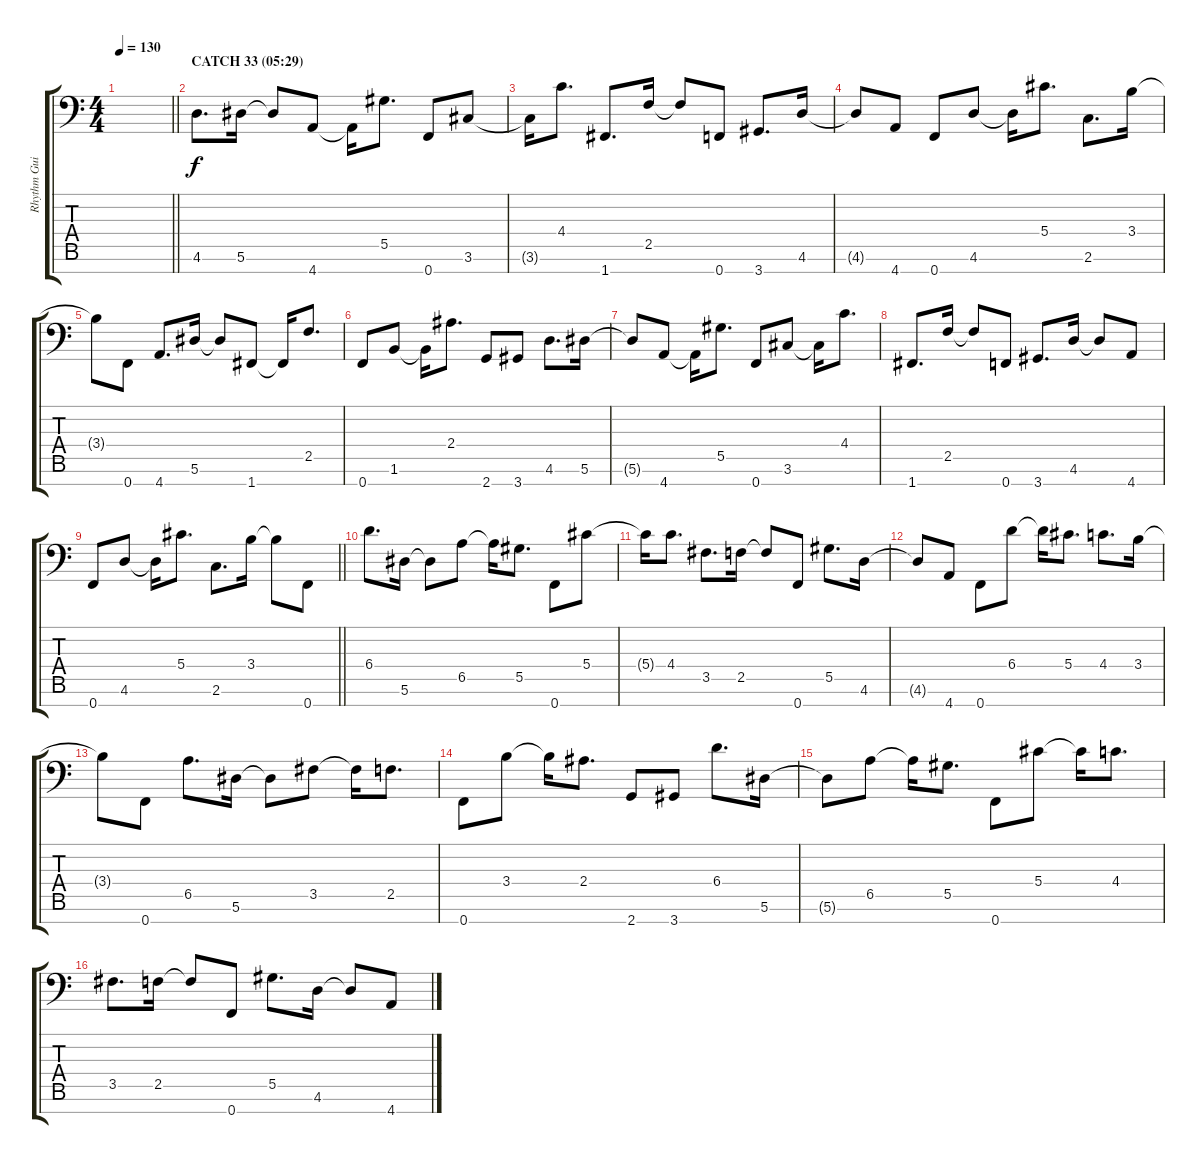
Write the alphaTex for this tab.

\track ("Rhythm Guitar 2 (Fredrik Thordendal) " "Rhythm Gui") {instrument overdrivenguitar}
\staff {score tabs}
\tuning (Bb3 F3 Db3 Ab2 Eb2 Bb1 F1) {hide}
\ts (4 4)
\tempo 130
\clef f4
\barLineRight lightlight
\ks c
|
\section ("" "CATCH 33 (05:29)")
4.6.8{d volume 10 balance 14 instrument overdrivenguitar} 5.6.16 5.6{t}.8 4.7.8 4.7{t}.16 5.5.8{d} 0.7.8 3.6.8 |
3.6{t}.16 4.4.8{d} 1.7.8{d} 2.5.16 2.5{t}.8 0.7.8 3.7.8{d} 4.6.16 |
4.6{t}.8 4.7.8 0.7.8 4.6.8 4.6{t}.16 5.4.8{d} 2.6.8{d} 3.4.16 |
3.4{t}.8 0.7.8 4.7.8{d} 5.6.16 5.6{t}.8 1.7.8 1.7{t}.16 2.5.8{d} |
0.7.8 1.6.8 1.6{t}.16 2.4.8{d} 2.7.8 3.7.8 4.6.8{d} 5.6.16 |
5.6{t}.8 4.7.8 4.7{t}.16 5.5.8{d} 0.7.8 3.6.8 3.6{t}.16 4.4.8{d} |
1.7.8{d} 2.5.16 2.5{t}.8 0.7.8 3.7.8{d} 4.6.16 4.6{t}.8 4.7.8 |
\barLineRight lightlight
0.7.8 4.6.8 4.6{t}.16 5.4.8{d} 2.6.8{d} 3.4.16 3.4{t}.8 0.7.8 |
6.4.8{d} 5.6.16 5.6{t}.8 6.5.8 6.5{t}.16 5.5.8{d} 0.7.8 5.4.8 |
5.4{t}.16 4.4.8{d} 3.5.8{d} 2.5.16 2.5{t}.8 0.7.8 5.5.8{d} 4.6.16 |
4.6{t}.8 4.7.8 0.7.8 6.4.8 6.4{t}.16 5.4.8{d} 4.4.8{d} 3.4.16 |
3.4{t}.8 0.7.8 6.5.8{d} 5.6.16 5.6{t}.8 3.5.8 3.5{t}.16 2.5.8{d} |
0.7.8 3.4.8 3.4{t}.16 2.4.8{d} 2.7.8 3.7.8 6.4.8{d} 5.6.16 |
5.6{t}.8 6.5.8 6.5{t}.16 5.5.8{d} 0.7.8 5.4.8 5.4{t}.16 4.4.8{d} |
3.5.8{d} 2.5.16 2.5{t}.8 0.7.8 5.5.8{d} 4.6.16 4.6{t}.8 4.7.8
